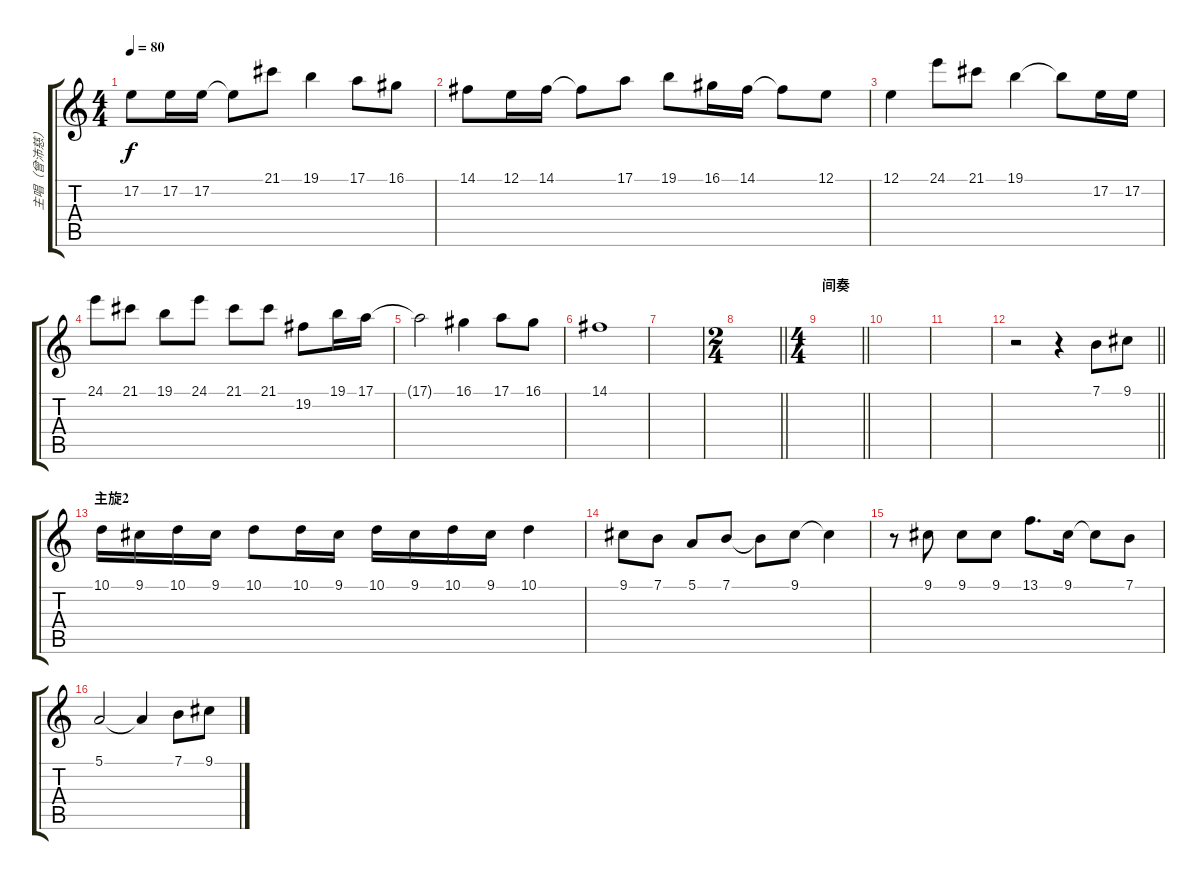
\track ("主唱（曾沛慈） " "主唱（曾沛慈） ") {instrument voiceoohs}
\staff {score tabs}
\tuning (E4 B3 G3 D3 A2 E2) {hide}
\ts (4 4)
\tempo 80
\clef g2
\ks c
17.2.8{dy f} 17.2.16 17.2.16 17.2{t}.8 21.1.8 19.1.4 17.1.8 16.1.8 |
14.1.8 12.1.16 14.1.16 14.1{t}.8 17.1.8 19.1.8 16.1.16 14.1.16 14.1{t}.8 12.1.8 |
12.1.4 24.1.8 21.1.8 19.1.4 19.1{t}.8 17.2.16 17.2.16 |
24.1.8 21.1.8 19.1.8 24.1.8 21.1.8 21.1.8 19.2.8 19.1.16 17.1.16 |
17.1{t}.2 16.1.4 17.1.8 16.1.8 |
14.1.1 |
|
\ts (2 4)
\barLineRight lightlight
|
\ts (4 4)
\section ("" "间奏")
\barLineRight lightlight
|
|
|
\barLineRight lightlight
r.2 r.4 7.1.8 9.1.8 |
\section ("" "主旋2")
10.1.16 9.1.16 10.1.16 9.1.16 10.1.8 10.1.16 9.1.16 10.1.16 9.1.16 10.1.16 9.1.16 10.1.4 |
9.1.8 7.1.8 5.1.8 7.1.8 7.1{t}.8 9.1.8 9.1{t}.4 |
r.8 9.1.8 9.1.8 9.1.8 13.1.8{d} 9.1.16 9.1{t}.8 7.1.8 |
5.1.2 5.1{t}.4 7.1.8 9.1.8
